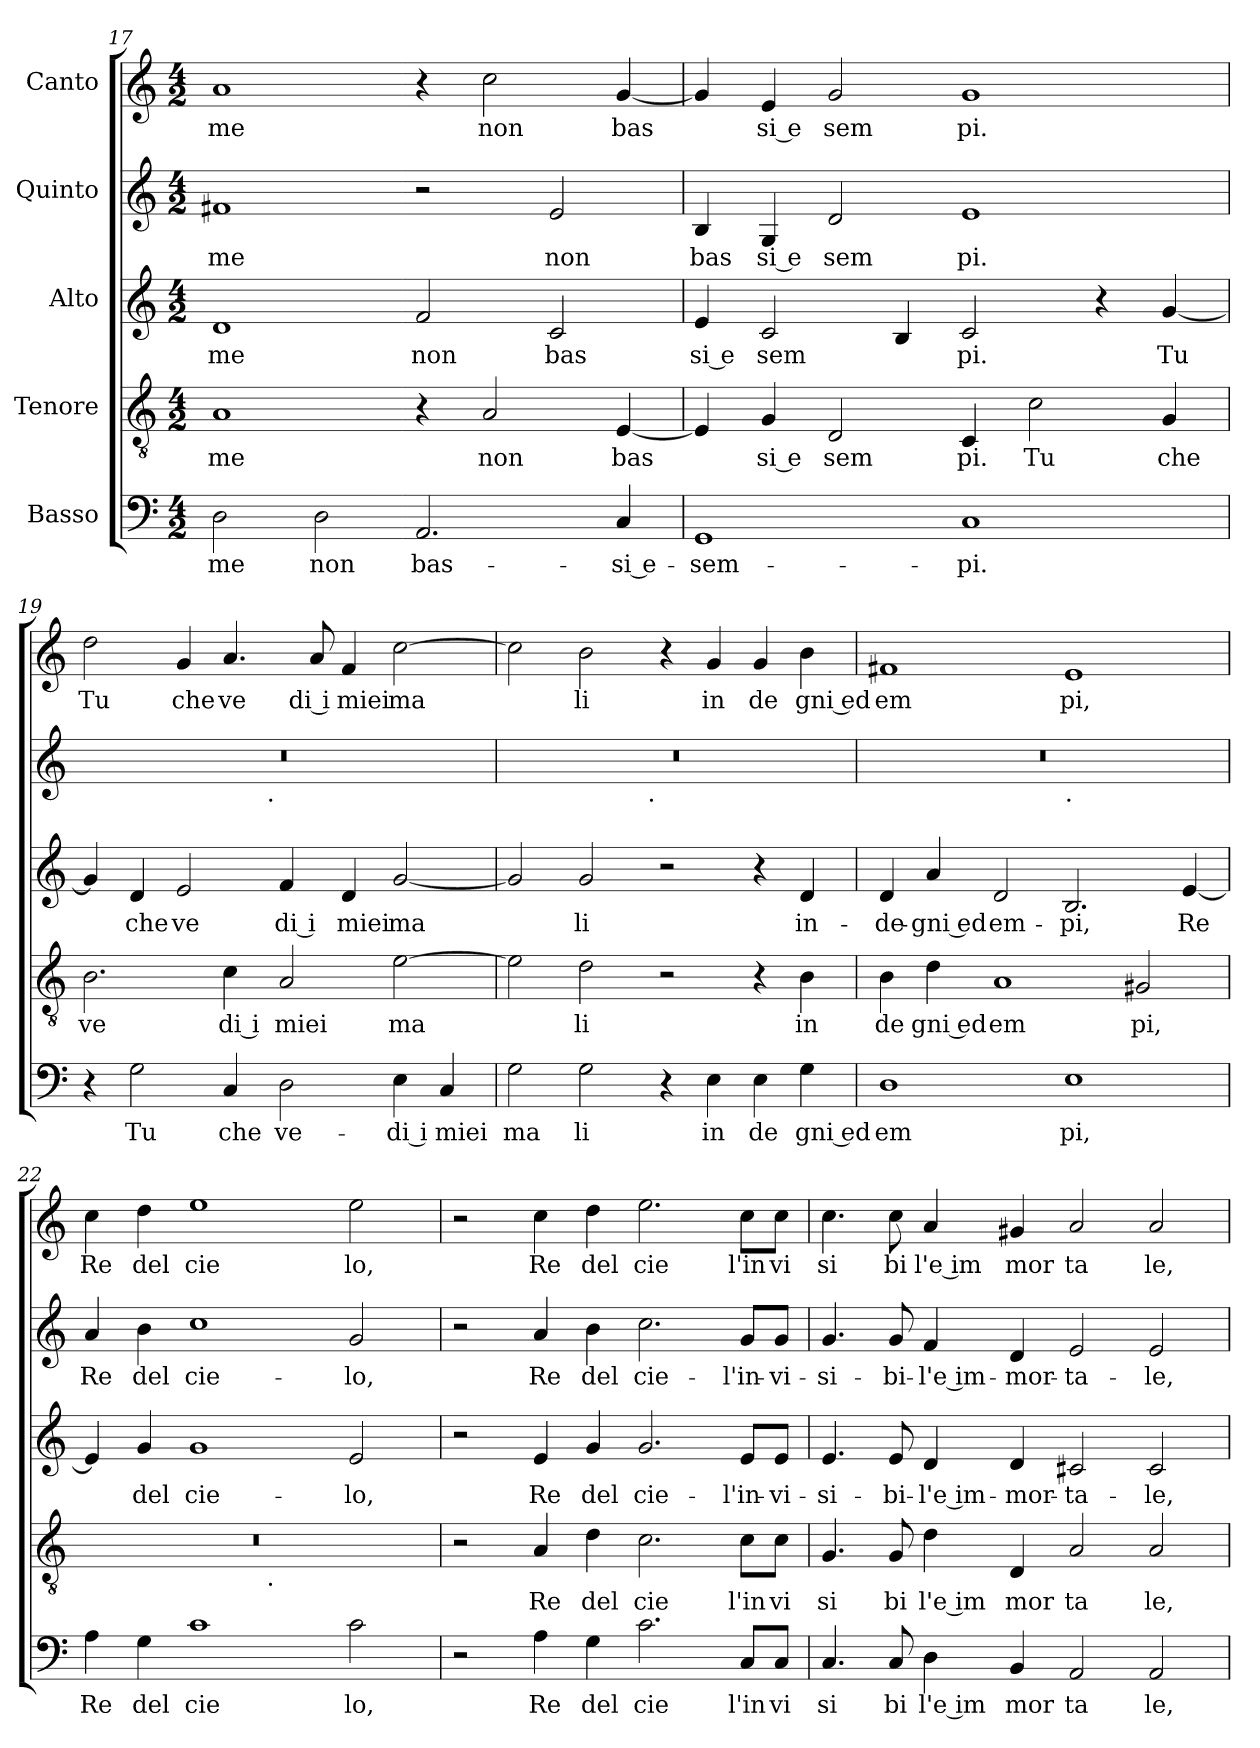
**kern	**text	**kern	**text	**kern	**text	**kern	**text	**kern	**text
*part5	*part5	*part4	*part4	*part3	*part3	*part2	*part2	*part1	*part1
*staff5	*staff5	*staff4	*staff4	*staff3	*staff3	*staff2	*staff2	*staff1	*staff1
*I"Basso	*	*I"Tenore	*	*I"Alto	*	*I"Quinto	*	*I"Canto	*
*clefF4	*	*clefGv2	*	*clefG2	*	*clefG2	*	*clefG2	*
*k[]	*	*k[]	*	*k[]	*	*k[]	*	*k[]	*
*M4/2	*	*M4/2	*	*M4/2	*	*M4/2	*	*M4/2	*
=17	=17	=17	=17	=17	=17	=17	=17	=17	=17
2D\	me	1A	me	1d	me	1f#X	me	1a	me
2D\	non	.	.	.	.	.	.	.	.
2.AA/	bas-	4r	.	2f/	non	2r	.	4r	.
.	.	2A/	non	.	.	.	.	2cc\	non
.	.	.	.	2c/	bas	2e/	non	.	.
4C/	si e-	[4E/	bas	.	.	.	.	[4g/	bas
!!LO:LB:g=z
=18	=18	=18	=18	=18	=18	=18	=18	=18	=18
1GG	-sem-	4E/]	.	4e/	si e	4B/	bas	4g/]	.
.	.	4G/	si e	2c/	sem	4G/	si e	4e/	si e
.	.	2D/	sem	.	.	2d/	sem	2g/	sem
.	.	.	.	4B/	.	.	.	.	.
1C	-pi.	4C/	pi.	2c/	pi.	1e	pi.	1g	pi.
.	.	2c\	Tu	.	.	.	.	.	.
.	.	.	.	4r	.	.	.	.	.
.	.	4G/	che	[4g/	Tu	.	.	.	.
=19	=19	=19	=19	=19	=19	=19	=19	=19	=19
*	*	*	*	*	*	*^	*	*	*
4r	.	2.B\	ve	4g/]	.	0r	2ryy	.	2dd\	Tu
2G\	Tu	.	.	4d/	che	.	.	.	.	.
.	.	.	.	2e/	ve	.	4...ryy	.	4g/	che
4C/	che	4c\	di i	.	.	.	.	.	4.a/	ve
!	!	!	!	!	!	!	!LO:TX:b:t=.	!	!	!
.	.	.	.	.	.	.	1ryy	.	.	.
2D\	ve-	2A/	miei	4f/	di i	.	.	.	.	.
.	.	.	.	.	.	.	.	.	8a/	di i
.	.	.	.	4d/	miei	.	.	.	4f/	miei
4E\	di i	[2e\	ma	[2g/	ma	.	.	.	[2cc\	ma
4C/	miei	.	.	.	.	.	.	.	.	.
.	.	.	.	.	.	.	32ryy	.	.	.
=20	=20	=20	=20	=20	=20	=20	=20	=20	=20	=20
2G\	ma	2e\]	.	2g/]	.	0r	2ryy	.	2cc\]	.
2G\	li	2d\	li	2g/	li	.	4...ryy	.	2b\	li
!	!	!	!	!	!	!	!LO:TX:b:t=.	!	!	!
.	.	.	.	.	.	.	1ryy	.	.	.
4r	.	2r	.	2r	.	.	.	.	4r	.
4E\	in	.	.	.	.	.	.	.	4g/	in
4E\	de	4r	.	4r	.	.	.	.	4g/	de
4G\	gni ed	4B\	in	4d/	in-	.	.	.	4b\	gni ed
.	.	.	.	.	.	.	32ryy	.	.	.
!!LO:PB:g=z
=21	=21	=21	=21	=21	=21	=21	=21	=21	=21	=21
1D	em	4B\	de	4d/	-de-	0r	1ryy	.	1f#X	em
.	.	4d\	gni ed	4a/	gni ed	.	.	.	.	.
.	.	1A	em	2d/	em-	.	.	.	.	.
!	!	!	!	!	!	!	!LO:TX:b:t=.	!	!	!
1E	pi,	.	.	2.B/	-pi,	.	1ryy	.	1e	pi,
.	.	2G#X/	pi,	.	.	.	.	.	.	.
.	.	.	.	[4e/	Re	.	.	.	.	.
*	*	*	*	*	*	*v	*v	*	*	*
=22	=22	=22	=22	=22	=22	=22	=22	=22	=22
*	*	*^	*	*	*	*	*	*	*
4A\	Re	0r	2ryy	.	4e/]	.	4a/	Re	4cc\	Re
4G\	del	.	.	.	4g/	del	4b\	del	4dd\	del
1c	cie	.	4...ryy	.	1g	cie-	1cc	cie-	1ee	cie
!	!	!	!LO:TX:b:t=.	!	!	!	!	!	!	!
.	.	.	1ryy	.	.	.	.	.	.	.
2c\	lo,	.	.	.	2e/	-lo,	2g/	-lo,	2ee\	lo,
.	.	.	32ryy	.	.	.	.	.	.	.
*	*	*v	*v	*	*	*	*	*	*	*
=23	=23	=23	=23	=23	=23	=23	=23	=23	=23
2r	.	2r	.	2r	.	2r	.	2r	.
4A\	Re	4A/	Re	4e/	Re	4a/	Re	4cc\	Re
4G\	del	4d\	del	4g/	del	4b\	del	4dd\	del
2.c\	cie	2.c\	cie	2.g/	cie-	2.cc\	cie-	2.ee\	cie
8C/L	l'in	8c\L	l'in	8e/L	-l'in-	8g/L	-l'in-	8cc\L	l'in
8C/J	vi	8c\J	vi	8e/J	-vi-	8g/J	-vi-	8cc\J	vi
=24	=24	=24	=24	=24	=24	=24	=24	=24	=24
4.C/	si	4.G/	si	4.e/	-si-	4.g/	-si-	4.cc\	si
8C/	bi	8G/	bi	8e/	-bi-	8g/	-bi-	8cc\	bi
4D\	l'e im	4d\	l'e im	4d/	l'e im-	4f/	l'e im-	4a/	l'e im
4BB/	mor	4D/	mor	4d/	-mor-	4d/	-mor-	4g#X/	mor
2AA/	ta	2A/	ta	2c#X/	-ta-	2e/	-ta-	2a/	ta
2AA/	le,	2A/	le,	2c#/	-le,	2e/	-le,	2a/	le,
=	=	=	=	=	=	=	=	=	=
*-	*-	*-	*-	*-	*-	*-	*-	*-	*-
